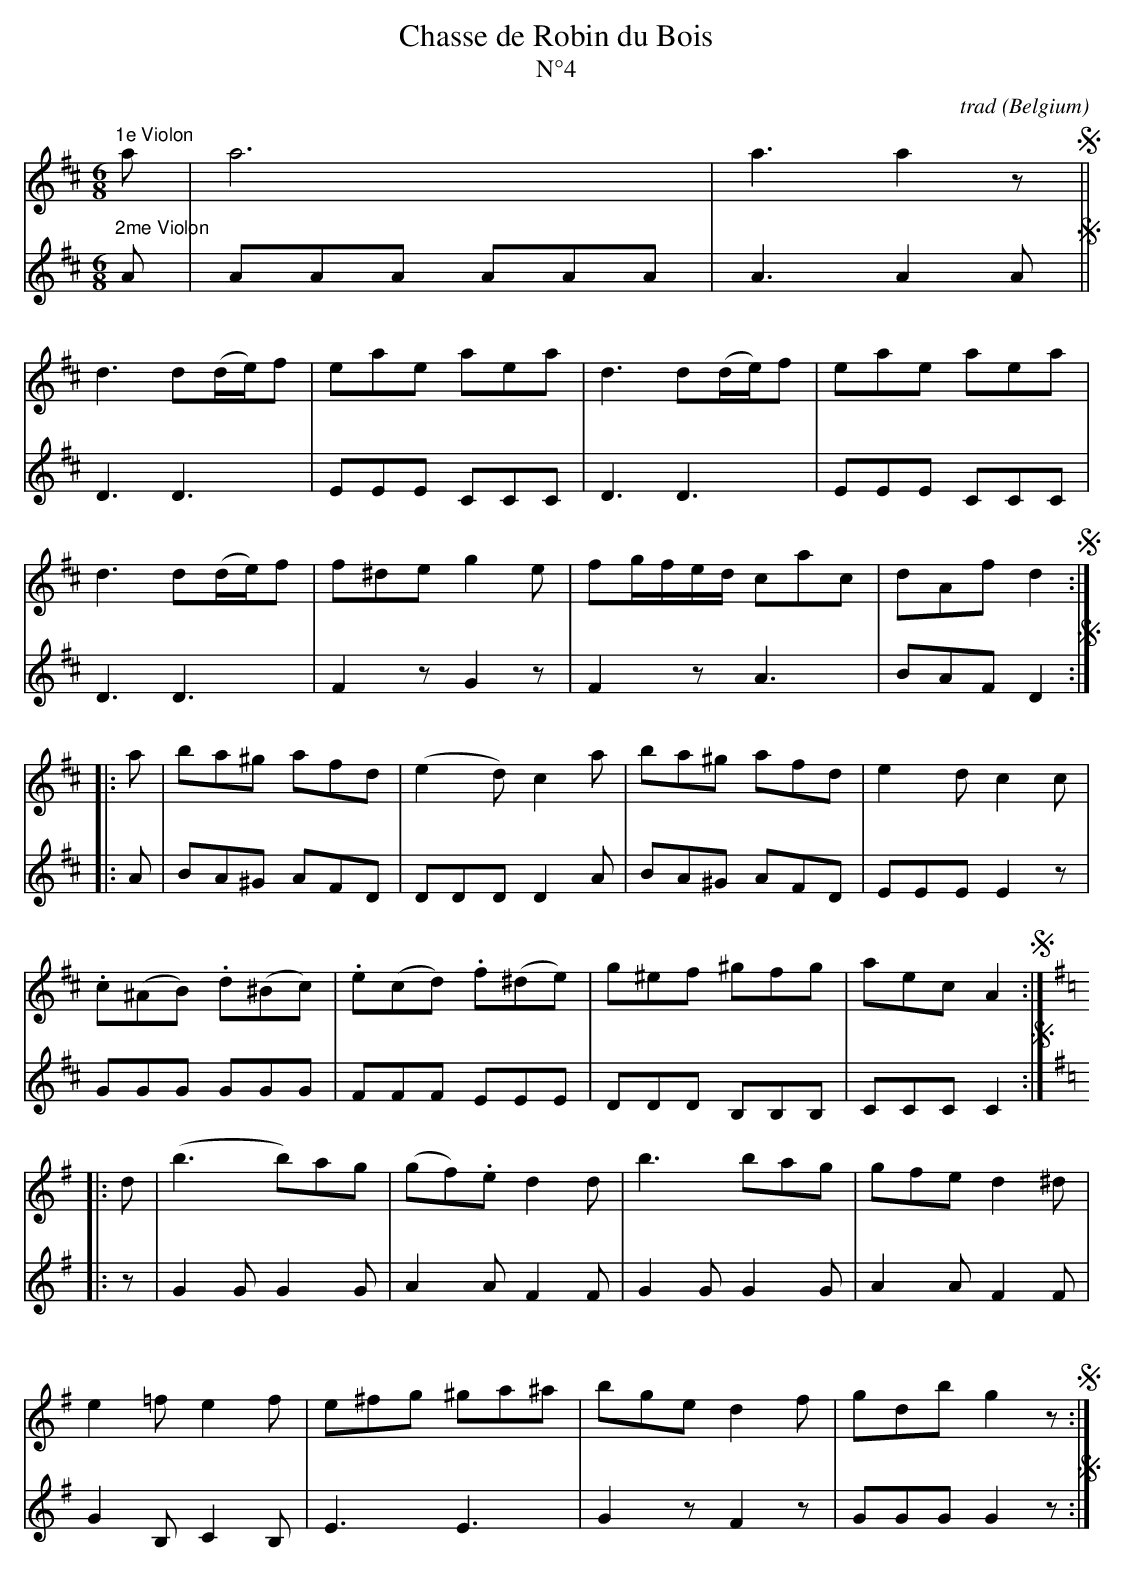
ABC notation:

X:1
T:Chasse de Robin du Bois
T:N°4
C:trad
O:Belgium
M:6/8
L:1/8
K:Dmaj
[V:1]
"1e Violon"a|a6|a3 a2z !segno!||
d3 d(d/2e/2)f|eae aea|d3 d(d/2e/2)f|eae aea|
d3 d(d/2e/2)f|f^de g2e|fg/2f/2e/2d/2 cac|dAf d2!segno!:|
|:a|ba^g afd|(e2d) c2a|ba^g afd|e2d c2c|
.c(^AB) .d(^Bc)|.e(cd) .f(^de)|g^ef ^gfg|aec A2 !segno!:|
K:Gmaj
|:d|(b3 b)ag|(gf).e d2d|b3 bag|gfe d2^d|
e2=f e2f|e^fg ^ga^a|bge d2f|gdb g2z !segno!:|]
[V:2]
"2me Violon"A|AAA AAA|A3 A2A !segno!||
D3 D3|EEE CCC|D3 D3|EEE CCC|
D3 D3|F2z G2z|F2z A3|BAF D2!segno!:|
|:A|BA^G AFD|DDD D2A|BA^G AFD|EEE E2z|
GGG GGG|FFF EEE|DDD B,B,B,|CCC C2 !segno!:|
K:Gmaj
|:z|G2G G2G|A2A F2F|G2G G2G|A2A F2F|
G2B, C2B,|E3 E3|G2z F2z|GGG G2z !segno!:|]
